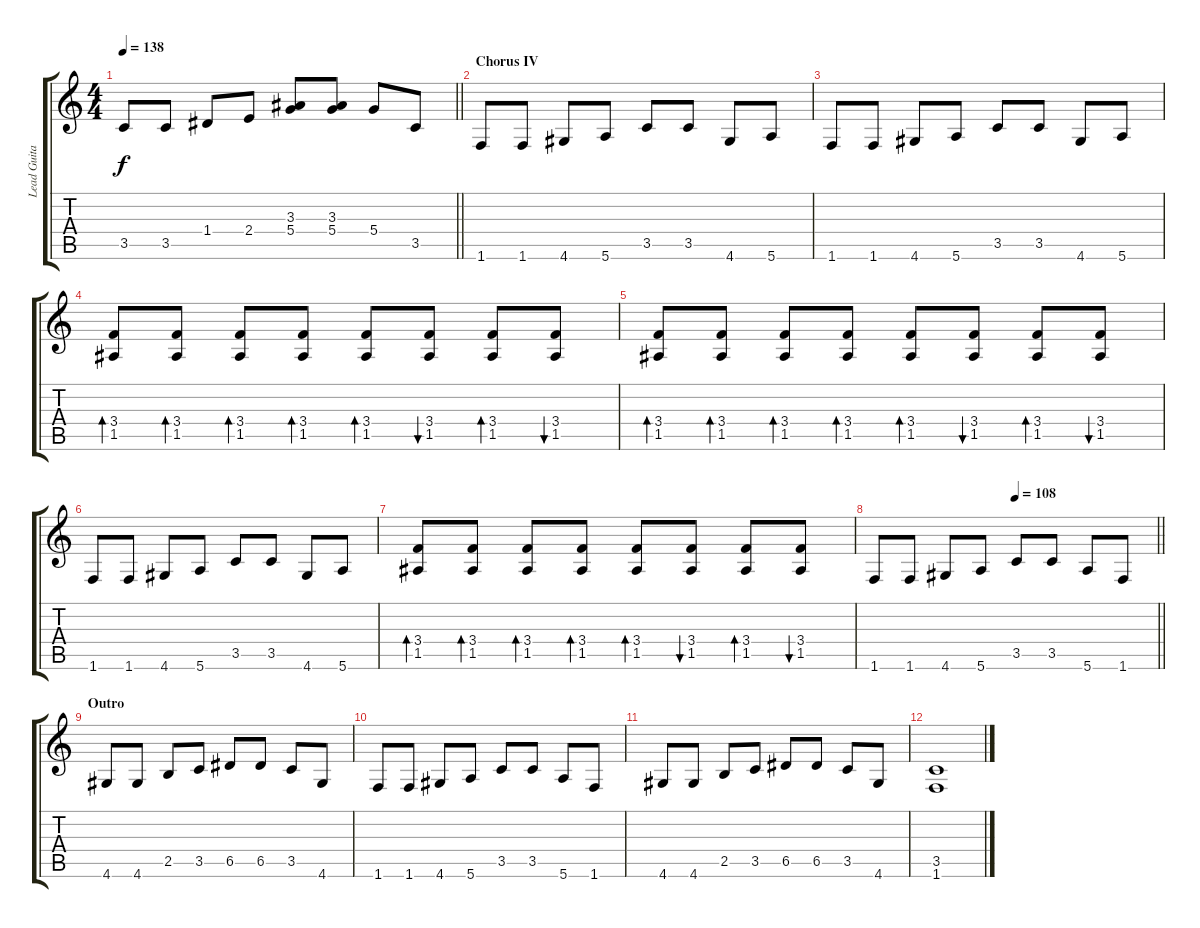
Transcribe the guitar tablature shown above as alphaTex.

\track ("Lead Guitar" "Lead Guita") {instrument electricguitarclean}
\staff {score tabs}
\tuning (E4 B3 G3 D3 A2 E2) {hide}
\ts (4 4)
\tempo 138
\clef g2
\barLineRight lightlight
\ks c
3.5.8{dy f} 3.5.8 1.4.8 2.4.8 (3.3 5.4).8 (3.3 5.4).8 5.4.8 3.5.8 |
\section ("" "Chorus IV")
1.6.8 1.6.8 4.6.8 5.6.8 3.5.8 3.5.8 4.6.8 5.6.8 |
1.6.8 1.6.8 4.6.8 5.6.8 3.5.8 3.5.8 4.6.8 5.6.8 |
(3.4 1.5).8{bd 60} (3.4 1.5).8{bd 60} (3.4 1.5).8{bd 60} (3.4 1.5).8{bd 60} (3.4 1.5).8{bd 60} (3.4 1.5).8{bu 60} (3.4 1.5).8{bd 60} (3.4 1.5).8{bu 60} |
(3.4 1.5).8{bd 60} (3.4 1.5).8{bd 60} (3.4 1.5).8{bd 60} (3.4 1.5).8{bd 60} (3.4 1.5).8{bd 60} (3.4 1.5).8{bu 60} (3.4 1.5).8{bd 60} (3.4 1.5).8{bu 60} |
1.6.8 1.6.8 4.6.8 5.6.8 3.5.8 3.5.8 4.6.8 5.6.8 |
(3.4 1.5).8{bd 60} (3.4 1.5).8{bd 60} (3.4 1.5).8{bd 60} (3.4 1.5).8{bd 60} (3.4 1.5).8{bd 60} (3.4 1.5).8{bu 60} (3.4 1.5).8{bd 60} (3.4 1.5).8{bu 60} |
\tempo (108 0.5)
\barLineRight lightlight
1.6.8 1.6.8 4.6.8 5.6.8 3.5.8 3.5.8 5.6.8 1.6.8 |
\section ("" "Outro")
4.6.8 4.6.8 2.5.8 3.5.8 6.5.8 6.5.8 3.5.8 4.6.8 |
1.6.8 1.6.8 4.6.8 5.6.8 3.5.8 3.5.8 5.6.8 1.6.8 |
4.6.8 4.6.8 2.5.8 3.5.8 6.5.8 6.5.8 3.5.8 4.6.8 |
(3.5 1.6).1
